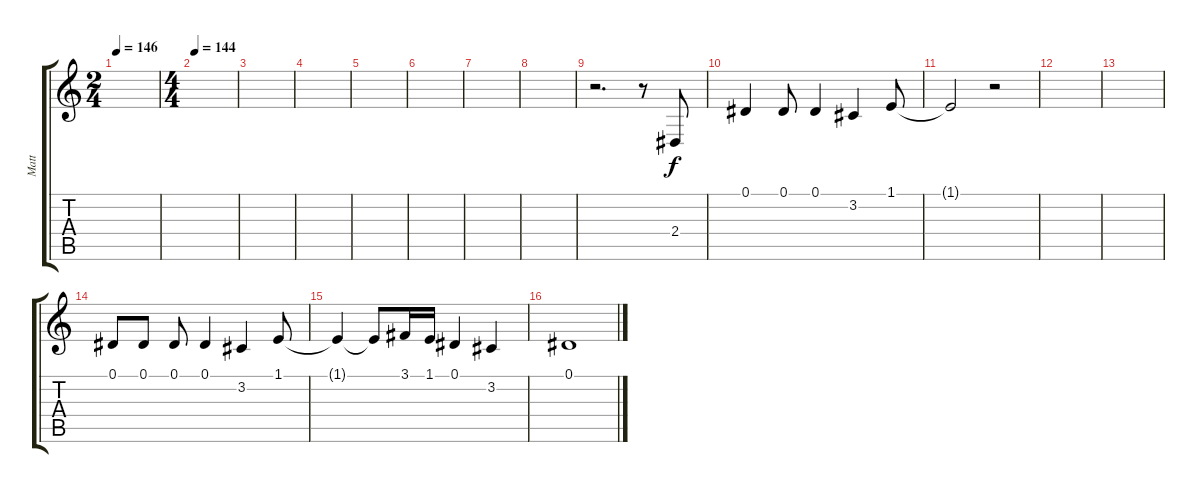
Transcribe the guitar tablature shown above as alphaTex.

\track ("Matt" "Matt") {instrument lead1square}
\staff {score tabs}
\tuning (Eb4 Bb3 Gb3 Db3 Ab2 Eb2) {hide}
\ts (2 4)
\tempo 146
\clef g2
\ks c
|
\ts (4 4)
\tempo 144
|
|
|
|
|
|
|
r.2{d} r.8 2.4.8 |
0.1.4 0.1.8 0.1.4 3.2.4 1.1.8 |
1.1{t}.2 r.2 |
|
|
0.1.8 0.1.8 0.1.8 0.1.4 3.2.4 1.1.8 |
1.1{t}.4 1.1{t}.8 3.1.16 1.1.16 0.1.4 3.2.4 |
0.1.1
